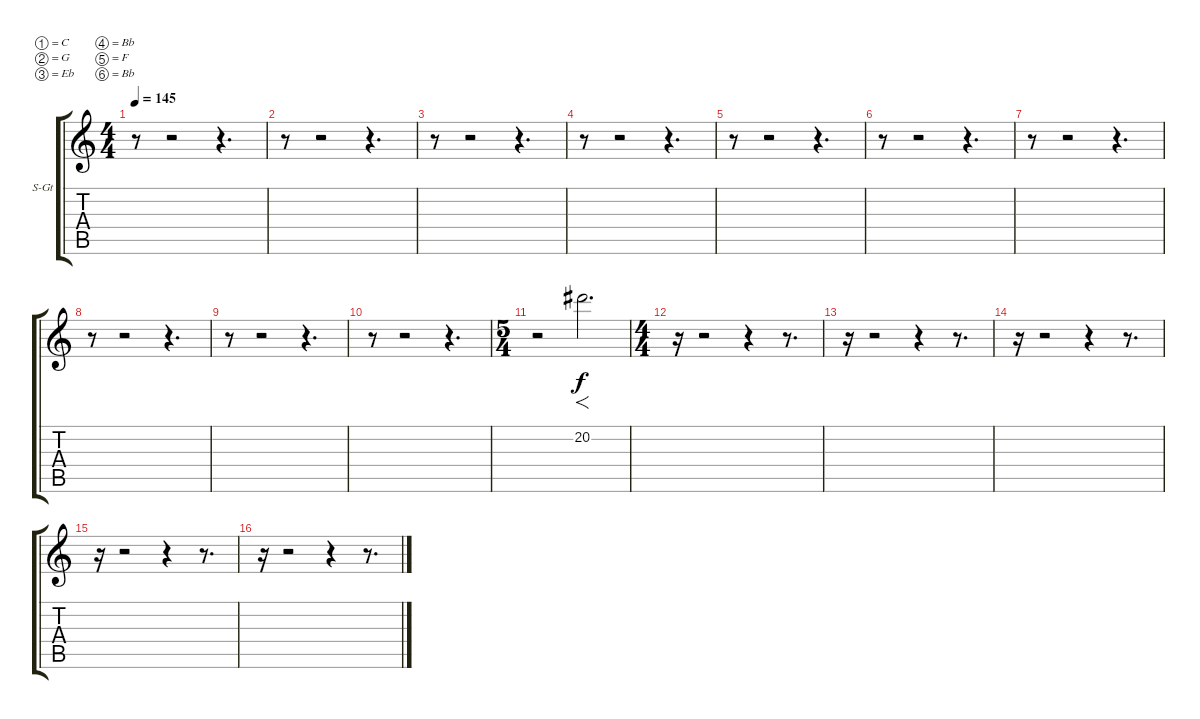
\bracketExtendMode groupsimilarinstruments
\firstSystemTrackNameOrientation horizontal
\otherSystemsTrackNameOrientation horizontal
\track ("FX 1" "S-Gt") {instrument stringensemble2}
\staff {score tabs}
\tuning (C4 G3 Eb3 Bb2 F2 Bb1)
\displaytranspose 12
\ts (4 4)
\tempo 145
\clef g2
\ks c
r.8{dy f} r.2 r.4{d} |
r.8 r.2 r.4{d} |
r.8 r.2 r.4{d} |
r.8 r.2 r.4{d} |
r.8 r.2 r.4{d} |
r.8 r.2 r.4{d} |
r.8 r.2 r.4{d} |
r.8 r.2 r.4{d} |
r.8 r.2 r.4{d} |
r.8 r.2 r.4{d} |
\ts (5 4)
\beaming (8 6 4)
r.2 20.2.2{f d} |
\ts (4 4)
\beaming (8 2 2 2 2)
r.16 r.2 r.4 r.8{d} |
r.16 r.2 r.4 r.8{d} |
r.16 r.2 r.4 r.8{d} |
r.16 r.2 r.4 r.8{d} |
r.16 r.2 r.4 r.8{d}
